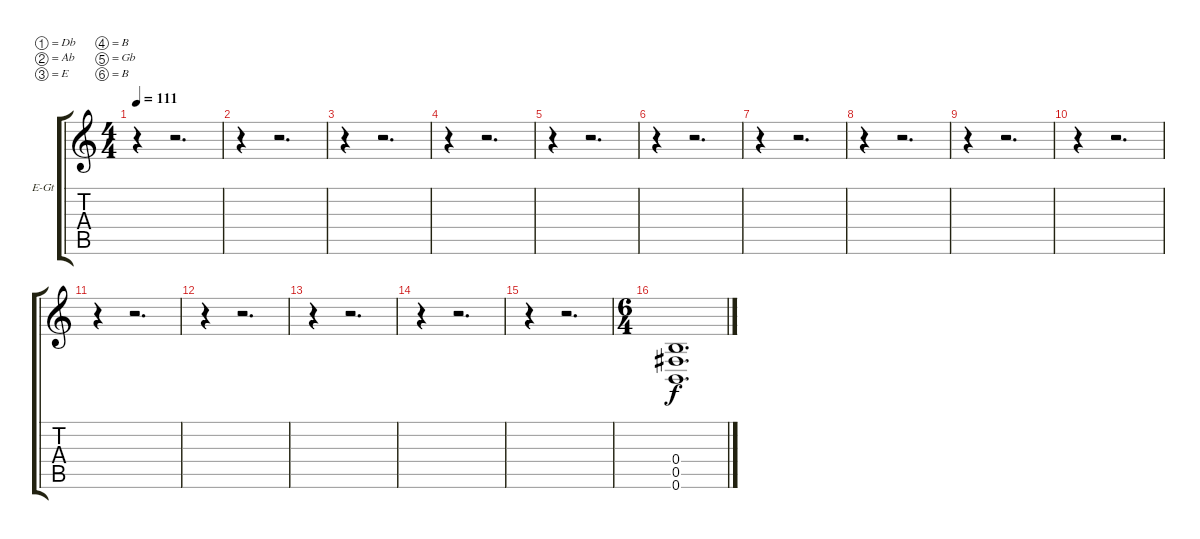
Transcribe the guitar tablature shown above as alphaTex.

\bracketExtendMode groupsimilarinstruments
\firstSystemTrackNameOrientation horizontal
\otherSystemsTrackNameOrientation horizontal
\track ("Overdubbed Guitar" "E-Gt") {instrument overdrivenguitar}
\staff {score tabs}
\tuning (Db4 Ab3 E3 B2 Gb2 B1)
\ts (4 4)
\tempo 111
\clef g2
\ks c
r.4{dy f} r.2{d} |
r.4 r.2{d} |
r.4 r.2{d} |
r.4 r.2{d} |
r.4 r.2{d} |
r.4 r.2{d} |
r.4 r.2{d} |
r.4 r.2{d} |
r.4 r.2{d} |
r.4 r.2{d} |
r.4 r.2{d} |
r.4 r.2{d} |
r.4 r.2{d} |
r.4 r.2{d} |
r.4 r.2{d} |
\ts (6 4)
\beaming (8 6 6)
(0.4 0.5 0.6).1{d}
